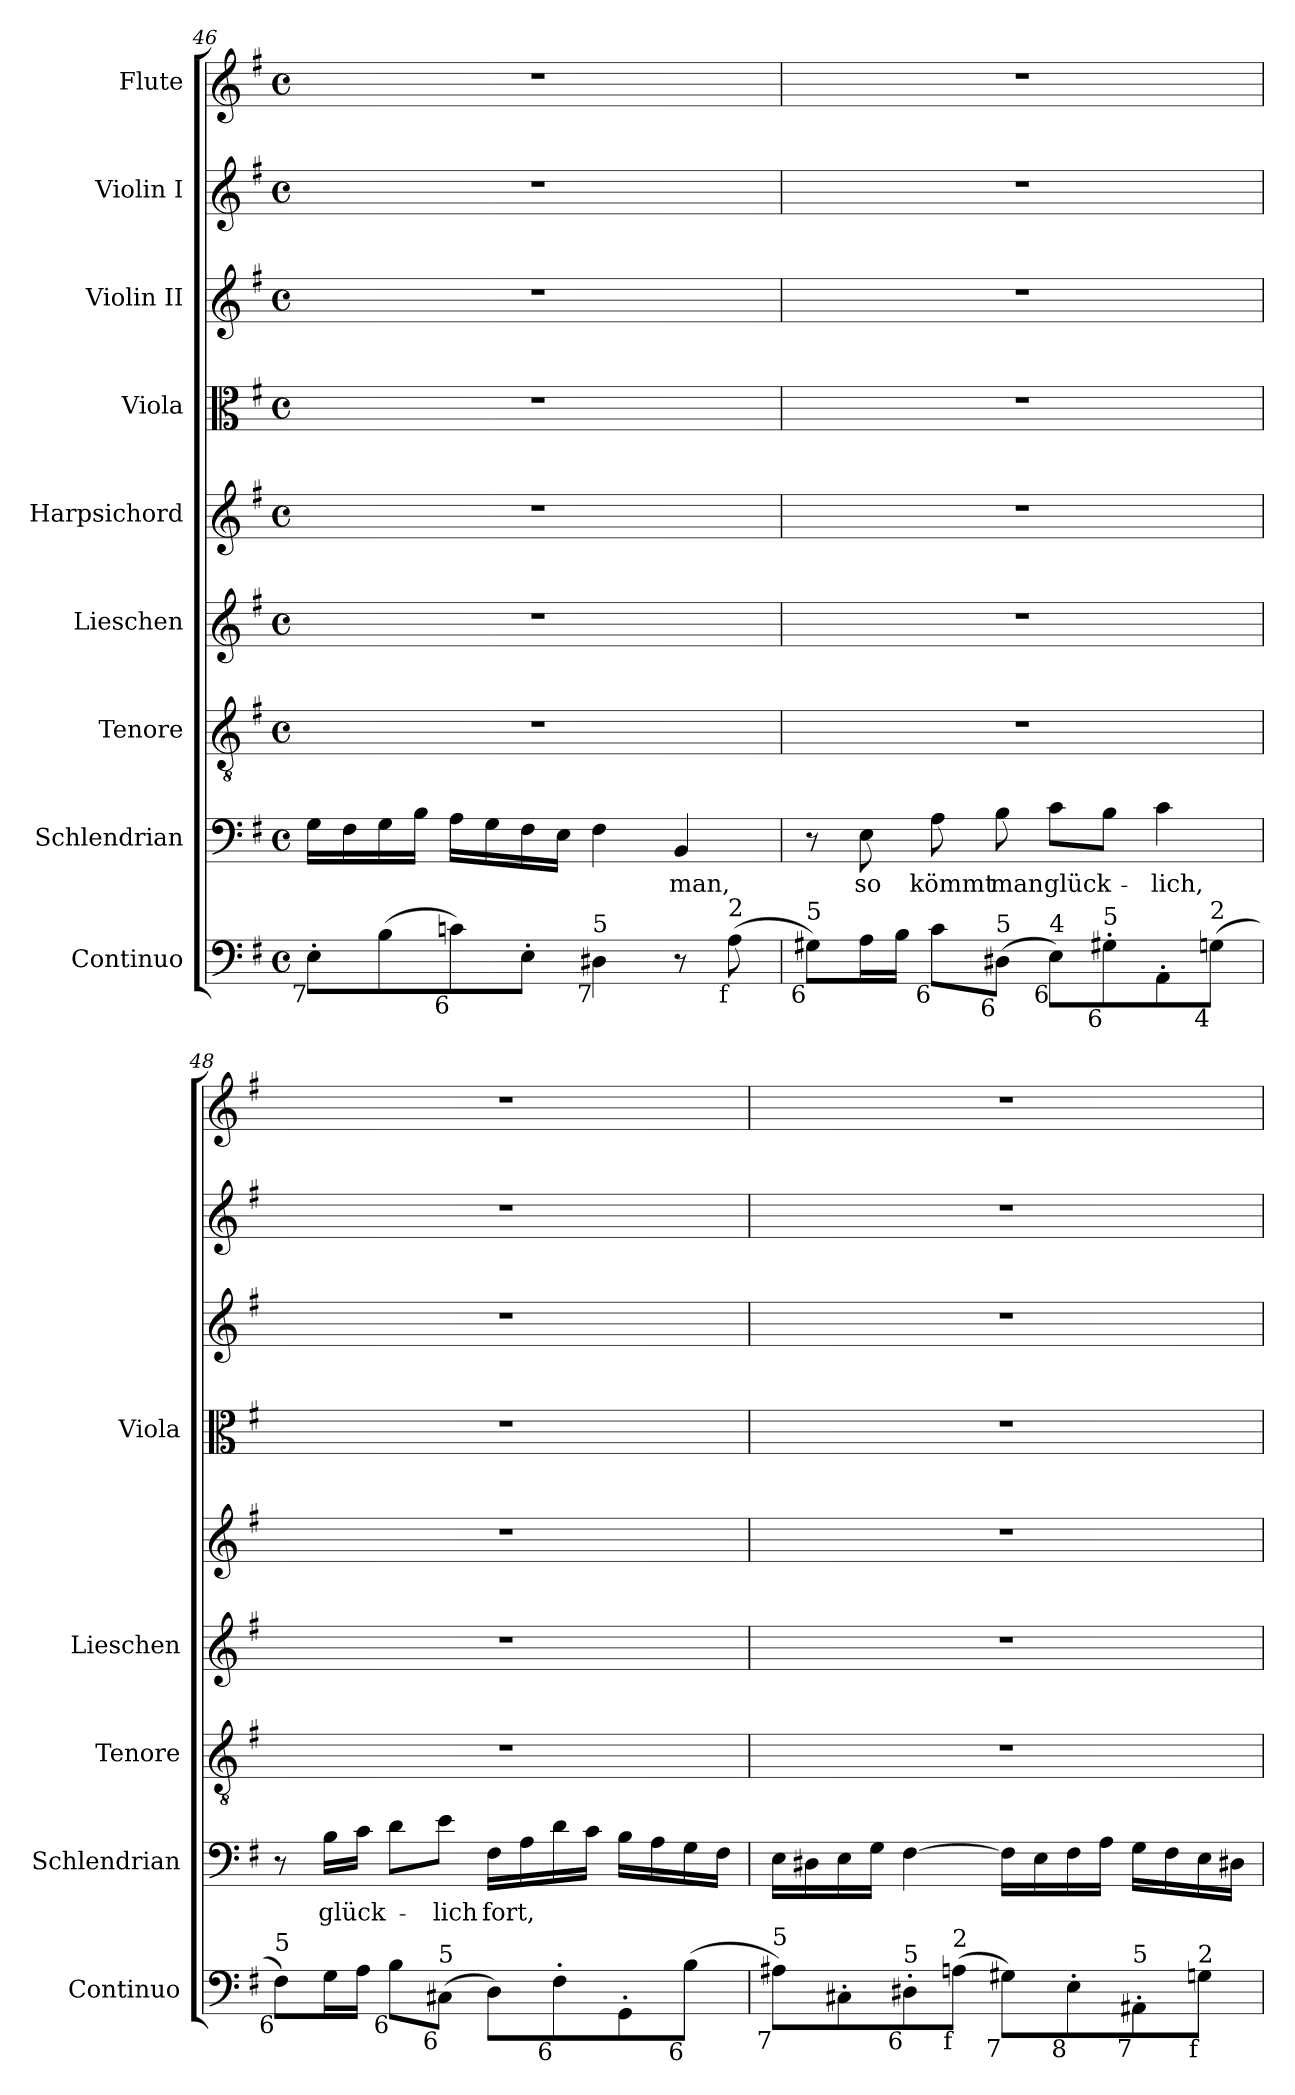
**kern	**kern	**text	**kern	**kern	**kern	**kern	**kern	**kern	**kern
*part9	*part8	*part8	*part7	*part6	*part5	*part4	*part3	*part2	*part1
*staff9	*staff8	*staff8	*staff7	*staff6	*staff5	*staff4	*staff3	*staff2	*staff1
*I"Continuo	*I"Schlendrian	*	*I"Tenore	*I"Lieschen	*I"Harpsichord	*I"Viola	*I"Violin II	*I"Violin I	*I"Flute
*I'Continuo	*I'Schlendrian	*	*I'Tenore	*I'Lieschen	*	*I'Viola	*	*	*
*clefF4	*clefF4	*	*clefGv2	*clefG2	*clefG2	*clefC3	*clefG2	*clefG2	*clefG2
*	*	*	*ITrd7c12	*	*	*	*	*	*
*k[f#]	*k[f#]	*	*k[f#]	*k[f#]	*k[f#]	*k[f#]	*k[f#]	*k[f#]	*k[f#]
*G:	*G:	*	*G:	*G:	*G:	*G:	*G:	*G:	*G:
*M4/4	*M4/4	*	*M4/4	*M4/4	*M4/4	*M4/4	*M4/4	*M4/4	*M4/4
*met(c)	*met(c)	*	*met(c)	*met(c)	*met(c)	*met(c)	*met(c)	*met(c)	*met(c)
=46	=46	=46	=46	=46	=46	=46	=46	=46	=46
!LO:TX:b:rj:t=7	!	!	!	!	!	!	!	!	!
8E'i\L	16Gi\LL	.	1r	1r	1r	1r	1r	1r	1r
.	16F#i\	.	.	.	.	.	.	.	.
(8Bi\	16Gi\	.	.	.	.	.	.	.	.
.	16Bi\JJ	.	.	.	.	.	.	.	.
!LO:TX:b:rj:t=6	!	!	!	!	!	!	!	!	!
8cni\)	16Ai\LL	.	.	.	.	.	.	.	.
.	16Gi\	.	.	.	.	.	.	.	.
8E'i\J	16F#i\	.	.	.	.	.	.	.	.
.	16Ei\JJ	.	.	.	.	.	.	.	.
!LO:TX:b:rj:t=7	!	!	!	!	!	!	!	!	!
!LO:TX:t=5	!	!	!	!	!	!	!	!	!
4D#Xi\	4F#i\	.	.	.	.	.	.	.	.
!	!	!LO:LY:b:color=#000000	!	!	!	!	!	!	!
8r	4BBi/	man,	.	.	.	.	.	.	.
!LO:TX:b:rj:t=f	!	!	!	!	!	!	!	!	!
!LO:TX:t=2	!	!	!	!	!	!	!	!	!
(8Ai\	.	.	.	.	.	.	.	.	.
!!LO:LB:g=z
=47	=47	=47	=47	=47	=47	=47	=47	=47	=47
!LO:TX:b:rj:t=6	!	!	!	!	!	!	!	!	!
!LO:TX:t=5	!	!	!	!	!	!	!	!	!
8G#Xi\L)	8r	.	1r	1r	1r	1r	1r	1r	1r
!	!	!LO:LY:b:color=#000000	!	!	!	!	!	!	!
16Ai\L	8Ei\	so	.	.	.	.	.	.	.
16Bi\JJ	.	.	.	.	.	.	.	.	.
!LO:TX:b:rj:t=6	!	!	!	!	!	!	!	!	!
!	!	!LO:LY:b:color=#000000	!	!	!	!	!	!	!
8ci\L	8Ai\	kömmt	.	.	.	.	.	.	.
!LO:TX:b:rj:t=6	!	!	!	!	!	!	!	!	!
!LO:TX:t=5	!	!	!	!	!	!	!	!	!
!	!	!LO:LY:b:color=#000000	!	!	!	!	!	!	!
(8D#Xi\J	8Bi\	man	.	.	.	.	.	.	.
!LO:TX:b:rj:t=6	!	!	!	!	!	!	!	!	!
!LO:TX:t=4	!	!	!	!	!	!	!	!	!
!	!	!LO:LY:b:color=#000000	!	!	!	!	!	!	!
8Ei\L)	8ci\L	glück-	.	.	.	.	.	.	.
!LO:TX:b:rj:t=6	!	!	!	!	!	!	!	!	!
!LO:TX:t=5	!	!	!	!	!	!	!	!	!
8G#X'i\	8Bi\J	.	.	.	.	.	.	.	.
!	!	!LO:LY:b:color=#000000	!	!	!	!	!	!	!
8AA'i\	4ci\	-lich,	.	.	.	.	.	.	.
!LO:TX:b:rj:t=4	!	!	!	!	!	!	!	!	!
!LO:TX:t=2	!	!	!	!	!	!	!	!	!
(8Gni\J	.	.	.	.	.	.	.	.	.
=48	=48	=48	=48	=48	=48	=48	=48	=48	=48
!LO:TX:b:rj:t=6	!	!	!	!	!	!	!	!	!
!LO:TX:t=5	!	!	!	!	!	!	!	!	!
8F#i\L)	8r	.	1r	1r	1r	1r	1r	1r	1r
!	!	!LO:LY:b:color=#000000	!	!	!	!	!	!	!
16Gi\L	16Bi\LL	glück-	.	.	.	.	.	.	.
16Ai\JJ	16ci\JJ	.	.	.	.	.	.	.	.
!LO:TX:b:rj:t=6	!	!	!	!	!	!	!	!	!
8Bi\L	8di\L	.	.	.	.	.	.	.	.
!LO:TX:b:rj:t=6	!	!	!	!	!	!	!	!	!
!LO:TX:t=5	!	!	!	!	!	!	!	!	!
!	!	!LO:LY:b:color=#000000	!	!	!	!	!	!	!
(8C#Xi\J	8ei\J	-lich	.	.	.	.	.	.	.
!	!	!LO:LY:b:color=#000000	!	!	!	!	!	!	!
8Di\L)	16F#i\LL	fort,	.	.	.	.	.	.	.
.	16Ai\	.	.	.	.	.	.	.	.
!LO:TX:b:rj:t=6	!	!	!	!	!	!	!	!	!
8F#'i\	16di\	.	.	.	.	.	.	.	.
.	16ci\JJ	.	.	.	.	.	.	.	.
8GG'i\	16Bi\LL	.	.	.	.	.	.	.	.
.	16Ai\	.	.	.	.	.	.	.	.
!LO:TX:b:rj:t=6	!	!	!	!	!	!	!	!	!
(8Bi\J	16Gi\	.	.	.	.	.	.	.	.
.	16F#i\JJ	.	.	.	.	.	.	.	.
=49	=49	=49	=49	=49	=49	=49	=49	=49	=49
!LO:TX:b:rj:t=7	!	!	!	!	!	!	!	!	!
!LO:TX:t=5	!	!	!	!	!	!	!	!	!
8A#Xi\L)	16Ei\LL	.	1r	1r	1r	1r	1r	1r	1r
.	16D#Xi\	.	.	.	.	.	.	.	.
8C#X'i\	16Ei\	.	.	.	.	.	.	.	.
.	16Gi\JJ	.	.	.	.	.	.	.	.
!LO:TX:b:rj:t=6	!	!	!	!	!	!	!	!	!
!LO:TX:t=5	!	!	!	!	!	!	!	!	!
8D#X'i\	[4F#i\	.	.	.	.	.	.	.	.
!LO:TX:b:rj:t=f	!	!	!	!	!	!	!	!	!
!LO:TX:t=2	!	!	!	!	!	!	!	!	!
(8Ani\J	.	.	.	.	.	.	.	.	.
!LO:TX:b:rj:t=7	!	!	!	!	!	!	!	!	!
8G#Xi\L)	16F#i\LL]	.	.	.	.	.	.	.	.
.	16Ei\	.	.	.	.	.	.	.	.
!LO:TX:b:rj:t=8	!	!	!	!	!	!	!	!	!
8E'i\	16F#i\	.	.	.	.	.	.	.	.
.	16Ai\JJ	.	.	.	.	.	.	.	.
!LO:TX:b:rj:t=7	!	!	!	!	!	!	!	!	!
!LO:TX:t=5	!	!	!	!	!	!	!	!	!
8AA#X'i\	16Gi\LL	.	.	.	.	.	.	.	.
.	16F#i\	.	.	.	.	.	.	.	.
!LO:TX:b:rj:t=f	!	!	!	!	!	!	!	!	!
!LO:TX:t=2	!	!	!	!	!	!	!	!	!
8Gni\J	16Ei\	.	.	.	.	.	.	.	.
.	16D#Xi\JJ	.	.	.	.	.	.	.	.
=	=	=	=	=	=	=	=	=	=
*-	*-	*-	*-	*-	*-	*-	*-	*-	*-
